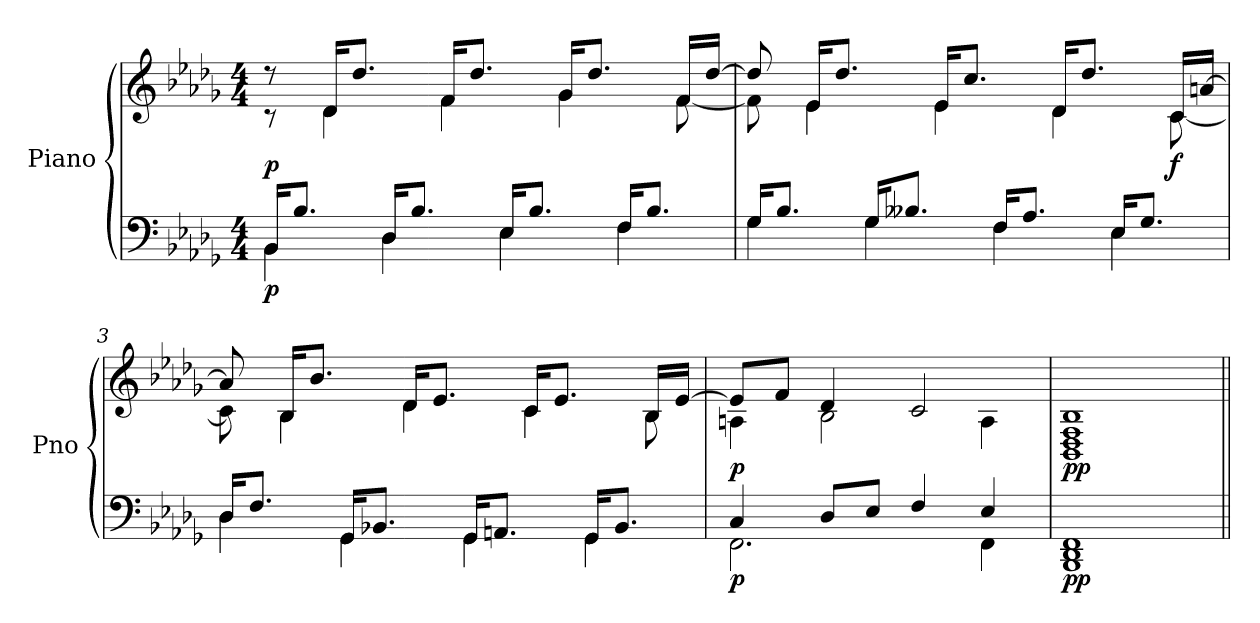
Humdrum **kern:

**kern	**dynam	**kern	**dynam
*part2	*part2	*part1	*part1
*staff2	*staff2	*staff1	*staff1
*I"Piano	*	*I"Piano	*
*I'Pno	*	*I'Pno	*
*clefF4	*	*clefG2	*
*k[b-e-a-d-g-]	*	*k[b-e-a-d-g-]	*
*M4/4	*	*M4/4	*
*MM110	*	*MM110	*
=1	=1	=1	=1
*^	*	*^	*
!	!	!LO:DY:b	!	!	!LO:DY:b
16BB-/KL	4BB-\	p	8r	8r	p
8.B-/J	.	.	.	.	.
.	.	.	16d-/KL	4d-\	.
.	.	.	8.dd-/J	.	.
16D-/KL	4D-\	.	.	.	.
8.B-/J	.	.	.	.	.
.	.	.	16f/KL	4f\	.
.	.	.	8.dd-/J	.	.
16E-/KL	4E-\	.	.	.	.
8.B-/J	.	.	.	.	.
.	.	.	16g-/KL	4g-\	.
.	.	.	8.dd-/J	.	.
16F/KL	4F\	.	.	.	.
8.B-/J	.	.	.	.	.
.	.	.	16f/LL	[8f\	.
.	.	.	[16dd-/JJ	.	.
=2	=2	=2	=2	=2	=2
16G-/KL	4G-\	.	8dd-/]	8f\]	.
8.B-/J	.	.	.	.	.
.	.	.	16e-/KL	4e-\	.
.	.	.	8.dd-/J	.	.
16G-/KL	4G-\	.	.	.	.
8.B--X/J	.	.	.	.	.
.	.	.	16e-/KL	4e-\	.
.	.	.	8.cc/J	.	.
16F/KL	4F\	.	.	.	.
8.A-/J	.	.	.	.	.
.	.	.	16d-/KL	4d-\	.
.	.	.	8.dd-/J	.	.
16E-/KL	4E-\	.	.	.	.
8.G-/J	.	.	.	.	.
!	!	!	!	!	!LO:DY:b
.	.	.	16c/LL	[8c\	f
.	.	.	[16an/JJ	.	.
=3	=3	=3	=3	=3	=3
16D-/KL	4D-\	.	8a/]	8c\]	.
8.F/J	.	.	.	.	.
.	.	.	16B-/KL	4B-\	.
.	.	.	8.b-/J	.	.
16GG-/KL	4GG-\	.	.	.	.
8.BB-X/J	.	.	.	.	.
.	.	.	16d-/KL	4d-\	.
.	.	.	8.e-/J	.	.
16GG-/KL	4GG-\	.	.	.	.
8.AAn/J	.	.	.	.	.
.	.	.	16c/KL	4c\	.
.	.	.	8.e-/J	.	.
16GG-/KL	4GG-\	.	.	.	.
8.BB-/J	.	.	.	.	.
.	.	.	16B-/LL	8B-\	.
!	!	!	!	!	!LO:DY:b
.	.	.	[16e-/JJ	.	other-dynamics
!!LO:LB:g=z	!!
=4	=4	=4	=4	=4	=4
!	!	!LO:DY:b	!	!	!LO:DY:b
4C/	2.FF\	p	8e-/L]	4An\	p
.	.	.	8f/J	.	.
8D-/L	.	.	4d-/	2B-\	.
8E-/J	.	.	.	.	.
4F/	.	.	2c/	.	.
4E-/	4FF\	.	.	4A\	.
=5	=5	=5	=5	=5	=5
!	!	!LO:DY:b	!	!	!LO:DY:b
*v	*v	*	*	*	*
*	*	*v	*v	*
1BBB- 1DD- 1FF	pp	1BB- 1D- 1F 1B-	pp
=||	=||	=||	=||
*-	*-	*-	*-
